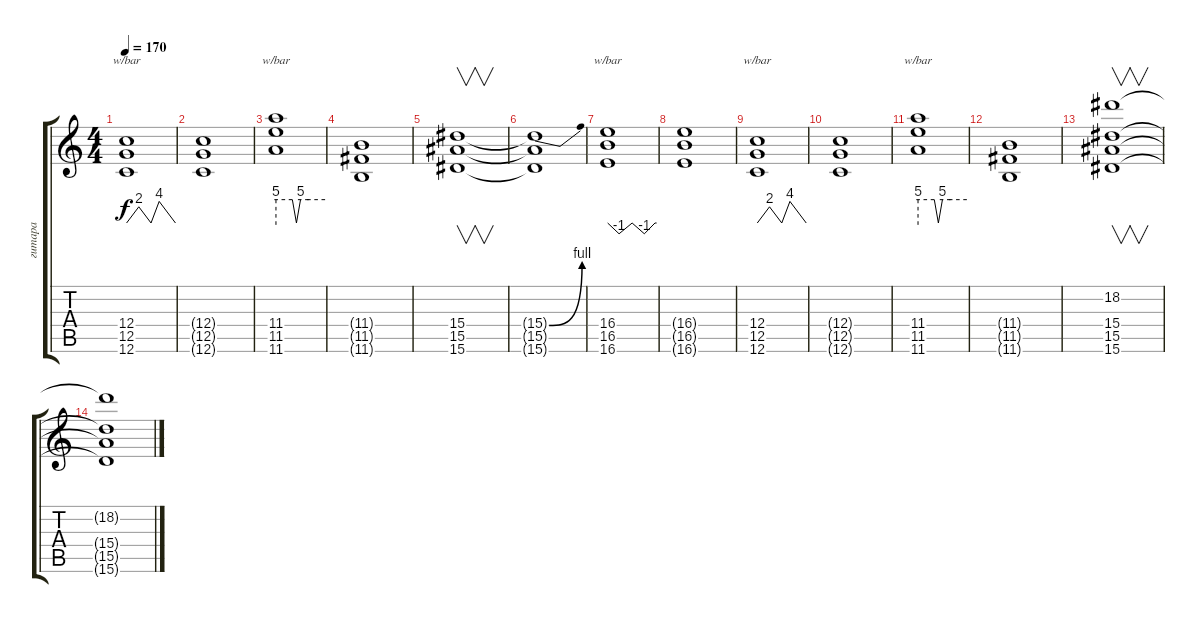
\track ("гитара" "гитара") {instrument distortionguitar}
\staff {score tabs}
\tuning (D4 A3 F3 C3 G2 C2) {hide}
\ts (4 4)
\tempo 170
\clef g2
\ks c
(12.4 12.5 12.6).1{tbe (custom default 0 0 15 8 30 0 40 16 60 0) dy f} |
(12.4{t} 12.5{t} 12.6{t}).1 |
(11.4 11.5 11.6).1{tbe (custom default 0 20 20 20 25 0 30 20 40 20 60 20)} |
(11.4{t} 11.5{t} 11.6{t}).1 |
(15.4 15.5 15.6).1{v} |
(15.4{be (bend 0 0 60 4) t} 15.5{t} 15.6{t}).1 |
(16.4 16.5 16.6).1{tbe (custom default 0 0 14 -4 30 0 45 -4 58 0 60 0) volume 13} |
(16.4{t} 16.5{t} 16.6{t}).1 |
(12.4 12.5 12.6).1{tbe (custom default 0 0 15 8 30 0 40 16 60 0)} |
(12.4{t} 12.5{t} 12.6{t}).1 |
(11.4 11.5 11.6).1{tbe (custom default 0 20 20 20 25 0 30 20 40 20 60 20)} |
(11.4{t} 11.5{t} 11.6{t}).1 |
(18.2 15.4 15.5 15.6).1{v} |
(18.2{t} 15.4{t} 15.5{t} 15.6{t}).1
